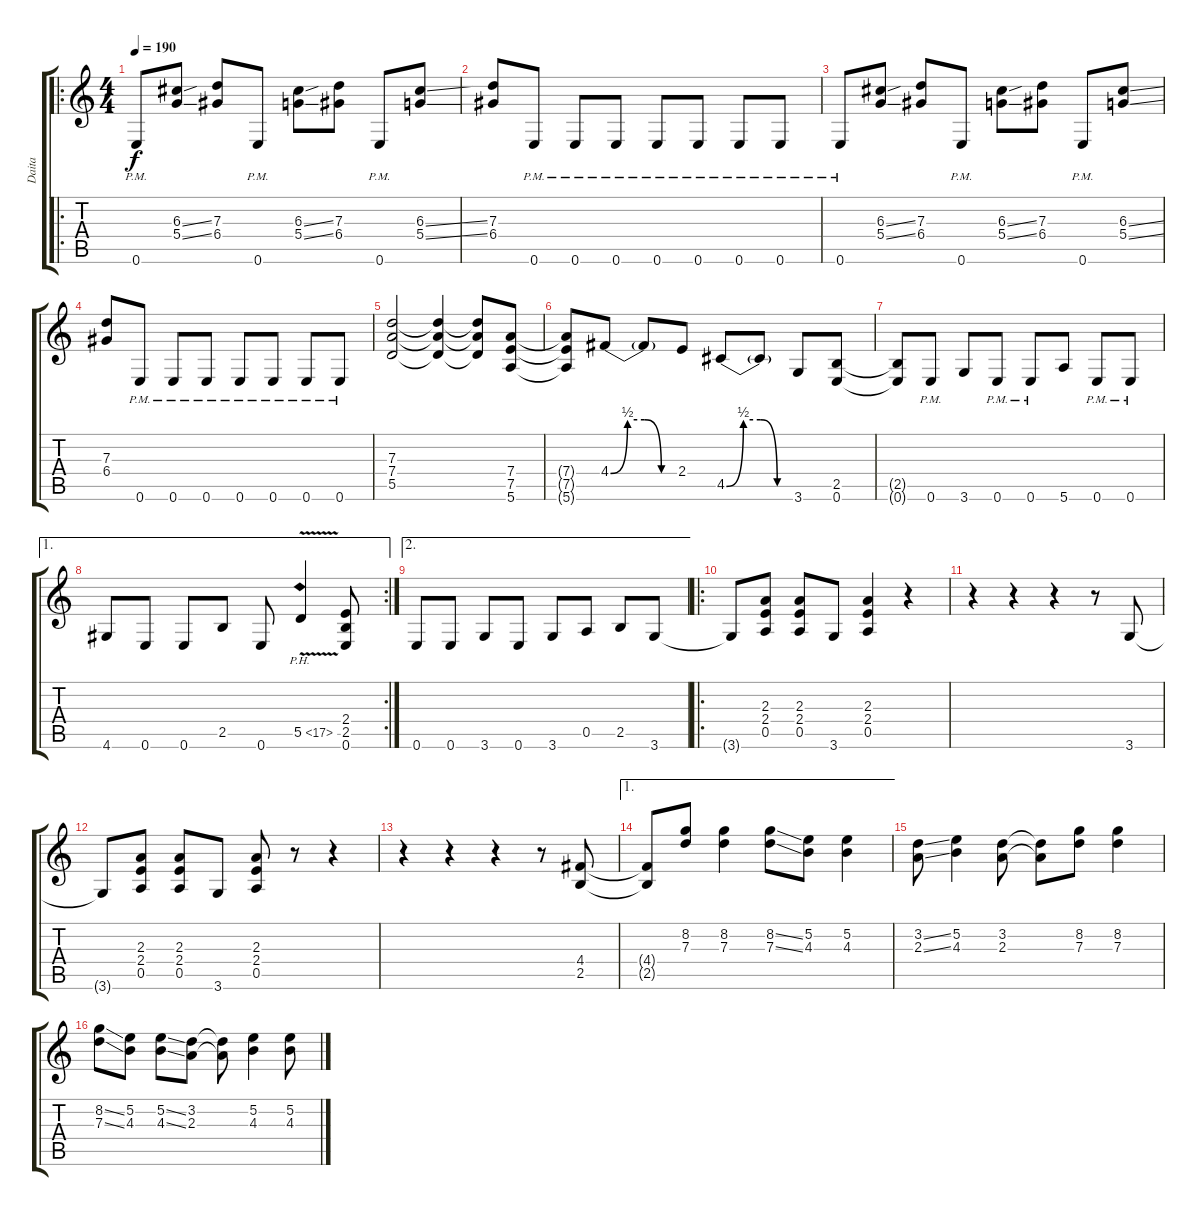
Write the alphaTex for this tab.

\track ("Daita" "Daita") {instrument distortionguitar}
\staff {score tabs}
\tuning (E4 B3 G3 D3 A2 E2) {hide}
\ro
\ts (4 4)
\tempo 190
\clef g2
\ks c
0.6{pm}.8{dy f} (6.3{ss} 5.4{ss}).8 (7.3 6.4).8 0.6{pm}.8 (6.3{ss} 5.4{ss}).8 (7.3 6.4).8 0.6{pm}.8 (6.3{ss} 5.4{ss}).8 |
(7.3 6.4).8 0.6{pm}.8 0.6{pm}.8 0.6{pm}.8 0.6{pm}.8 0.6{pm}.8 0.6{pm}.8 0.6{pm}.8 |
0.6{pm}.8 (6.3{ss} 5.4{ss}).8 (7.3 6.4).8 0.6{pm}.8 (6.3{ss} 5.4{ss}).8 (7.3 6.4).8 0.6{pm}.8 (6.3{ss} 5.4{ss}).8 |
(7.3 6.4).8 0.6{pm}.8 0.6{pm}.8 0.6{pm}.8 0.6{pm}.8 0.6{pm}.8 0.6{pm}.8 0.6{pm}.8 |
(7.3 7.4 5.5).2 (7.3{t} 7.4{t} 5.5{t}).4 (7.3{t} 7.4{t} 5.5{t}).8 (7.4 7.5 5.6).8 |
(7.4{t} 7.5{t} 5.6{t}).8 4.4{be (custom 0 0 15 2 30 2 45 0 60 0)}.8 4.4{t}.8 2.4.8 4.5{be (custom 0 0 15 2 30 2 45 0 60 0)}.8 4.5{t}.8 3.6.8 (2.5 0.6).8 |
(2.5{t} 0.6{t}).8 0.6{pm}.8 3.6.8 0.6{pm}.8 0.6{pm}.8 5.6.8 0.6{pm}.8 0.6{pm}.8 |
\ae 1
\rc 2
4.6.8 0.6.8 0.6.8 2.5.8 0.6.8 5.5{ph 12 v}.4 (2.4 2.5 0.6).8 |
\ae 2
0.6.8 0.6.8 3.6.8 0.6.8 3.6.8 0.5.8 2.5.8 3.6.8 |
\ro
3.6{t}.8 (2.3 2.4 0.5).8 (2.3 2.4 0.5).8 3.6.8 (2.3 2.4 0.5).4 r.4 |
r.4 r.4 r.4 r.8 3.6.8 |
3.6{t}.8 (2.3 2.4 0.5).8 (2.3 2.4 0.5).8 3.6.8 (2.3 2.4 0.5).8 r.8 r.4 |
r.4 r.4 r.4 r.8 (4.4 2.5).8 |
\ae 1
(4.4{t} 2.5{t}).8 (8.2 7.3).8 (8.2 7.3).4 (8.2{ss} 7.3{ss}).8 (5.2 4.3).8 (5.2 4.3).4 |
(3.2{ss} 2.3{ss}).8 (5.2 4.3).4 (3.2 2.3).8 (3.2{t} 2.3{t}).8 (8.2 7.3).8 (8.2 7.3).4 |
(8.2{ss} 7.3{ss}).8 (5.2 4.3).8 (5.2{ss} 4.3{ss}).8 (3.2 2.3).8 (3.2{t} 2.3{t}).8 (5.2 4.3).4 (5.2 4.3).8
